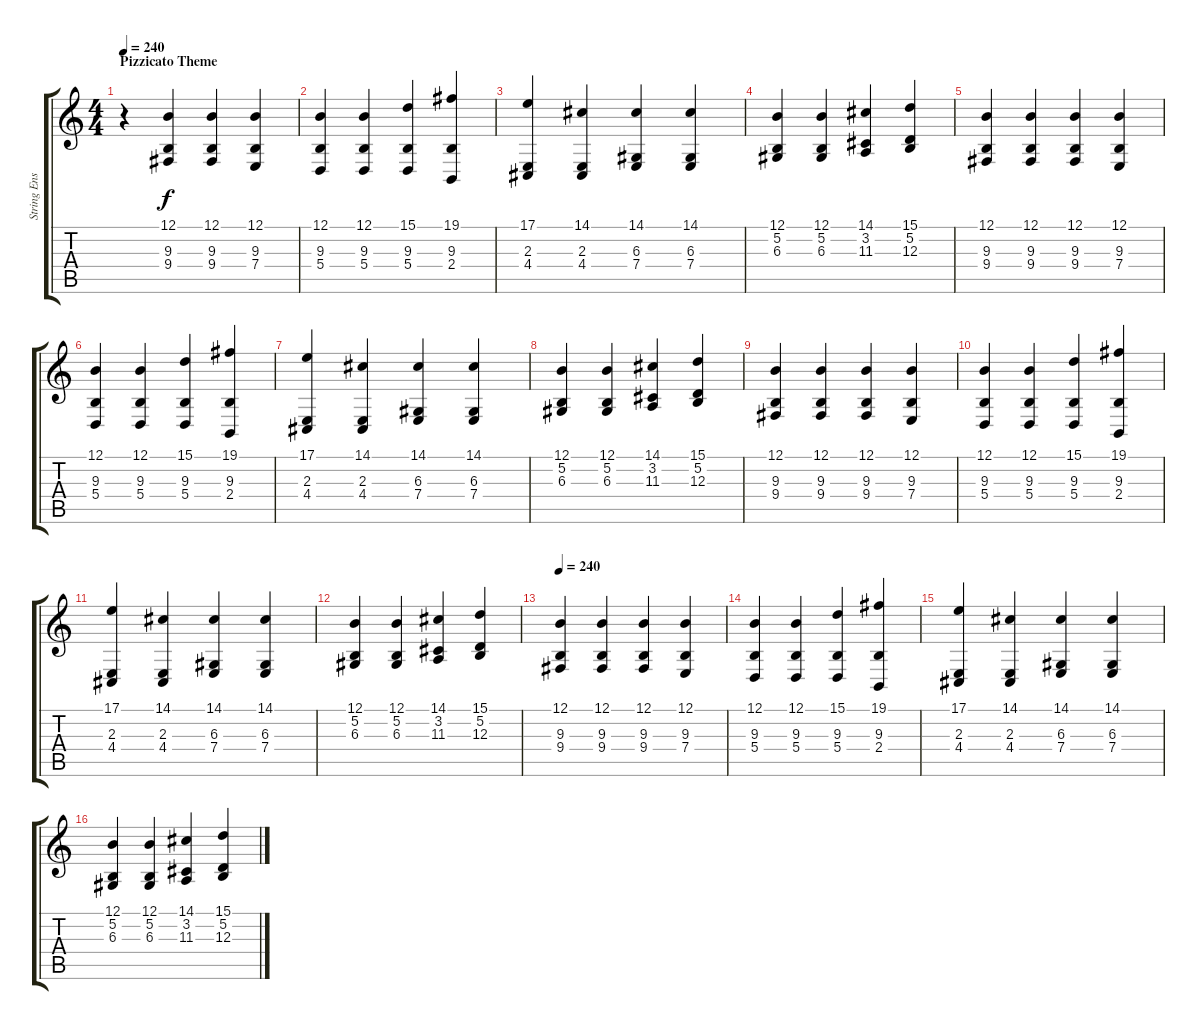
\track ("String Ensemble" "String Ens") {instrument pizzicatostrings}
\staff {score tabs}
\tuning (B3 Gb3 D3 A2 E2 B1) {hide}
\ts (4 4)
\section ("" "Pizzicato Theme")
\tempo 240
\clef g2
\ks c
r.4{dy f} (12.1 9.3 9.4).4 (12.1 9.3 9.4).4 (12.1 9.3 7.4).4 |
(12.1 9.3 5.4).4 (12.1 9.3 5.4).4 (15.1 9.3 5.4).4 (19.1 9.3 2.4).4 |
(17.1 2.3 4.4).4 (14.1 2.3 4.4).4 (14.1 6.3 7.4).4 (14.1 6.3 7.4).4 |
(12.1 5.2 6.3).4 (12.1 5.2 6.3).4 (14.1 3.2 11.3).4 (15.1 5.2 12.3).4 |
(12.1 9.3 9.4).4 (12.1 9.3 9.4).4 (12.1 9.3 9.4).4 (12.1 9.3 7.4).4 |
(12.1 9.3 5.4).4 (12.1 9.3 5.4).4 (15.1 9.3 5.4).4 (19.1 9.3 2.4).4 |
(17.1 2.3 4.4).4 (14.1 2.3 4.4).4 (14.1 6.3 7.4).4 (14.1 6.3 7.4).4 |
(12.1 5.2 6.3).4 (12.1 5.2 6.3).4 (14.1 3.2 11.3).4 (15.1 5.2 12.3).4 |
(12.1 9.3 9.4).4 (12.1 9.3 9.4).4 (12.1 9.3 9.4).4 (12.1 9.3 7.4).4 |
(12.1 9.3 5.4).4 (12.1 9.3 5.4).4 (15.1 9.3 5.4).4 (19.1 9.3 2.4).4 |
(17.1 2.3 4.4).4 (14.1 2.3 4.4).4 (14.1 6.3 7.4).4 (14.1 6.3 7.4).4 |
(12.1 5.2 6.3).4 (12.1 5.2 6.3).4 (14.1 3.2 11.3).4 (15.1 5.2 12.3).4 |
\tempo 240
(12.1 9.3 9.4).4 (12.1 9.3 9.4).4 (12.1 9.3 9.4).4 (12.1 9.3 7.4).4 |
(12.1 9.3 5.4).4 (12.1 9.3 5.4).4 (15.1 9.3 5.4).4 (19.1 9.3 2.4).4 |
(17.1 2.3 4.4).4 (14.1 2.3 4.4).4 (14.1 6.3 7.4).4 (14.1 6.3 7.4).4 |
(12.1 5.2 6.3).4 (12.1 5.2 6.3).4 (14.1 3.2 11.3).4 (15.1 5.2 12.3).4
